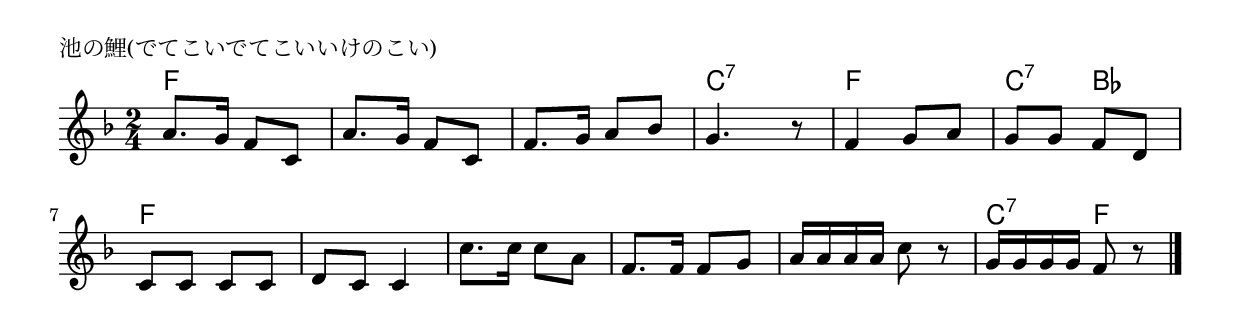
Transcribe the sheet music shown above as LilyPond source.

\version "2.18.2"

% 池の鯉(でてこいでてこいいけのこい)

\header {
piece = "池の鯉(でてこいでてこいいけのこい)"
}

melody =
\relative c'' {
\key f \major
\time 2/4
\set Score.tempoHideNote = ##t
\tempo 4=70
\numericTimeSignature
%
a8. g16 f8 c |
a'8. g16 f8 c | % 2
f8. g16 a8 bes |
g4. r8 |

f4 g8 a |
g g f d |
c c c c |
d c c4 |

c'8. c16 c8 a |
f8. f16 f8 g |
a16 a a a c8 r |
g16 g g g f8 r |

\bar "|."
}
\score {
<<
\chords {
\set noChordSymbol = ""
\set chordChanges=##t
%%
f4 f f f f f c:7 c:7
f f c:7 bes f f f f
f f f f f f c:7 f


}
\new Staff {\melody}
>>
\layout {
line-width = #190
indent = 0\mm
}
\midi {}
}